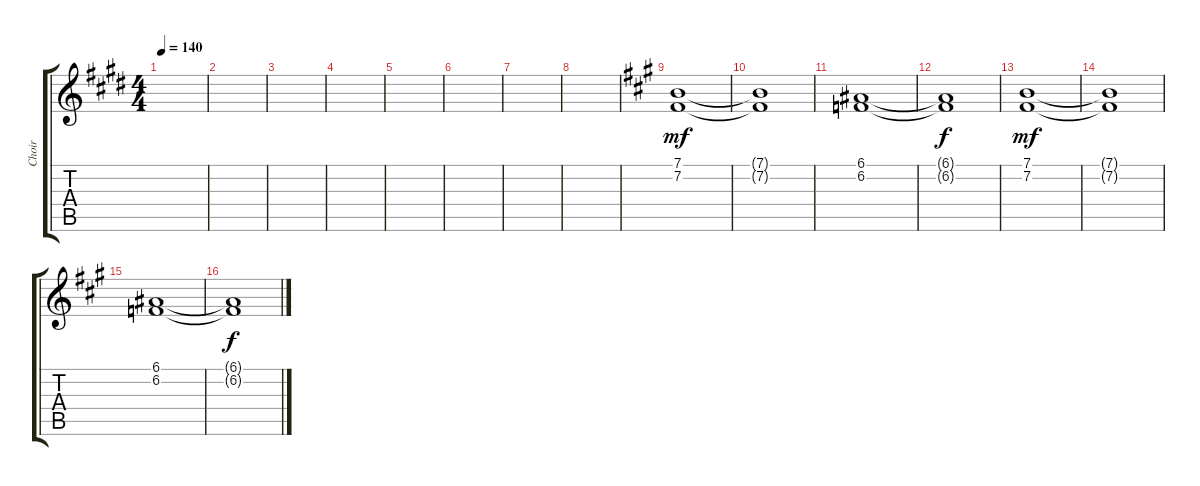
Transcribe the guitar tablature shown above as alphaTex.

\track ("Choir" "Choir") {instrument choiraahs}
\staff {score tabs}
\tuning (E4 B3 G3 D3 A2 E2) {hide}
\ts (4 4)
\tempo 140
\clef g2
\ks c#minor
|
|
|
|
|
|
|
|
\ks f#minor
(7.1 7.2).1{dy mf} |
(7.1{t} 7.2{t}).1 |
(6.1 6.2).1 |
(6.1{t} 6.2{t}).1{dy f} |
(7.1 7.2).1{dy mf} |
(7.1{t} 7.2{t}).1 |
(6.1 6.2).1 |
(6.1{t} 6.2{t}).1{dy f}
